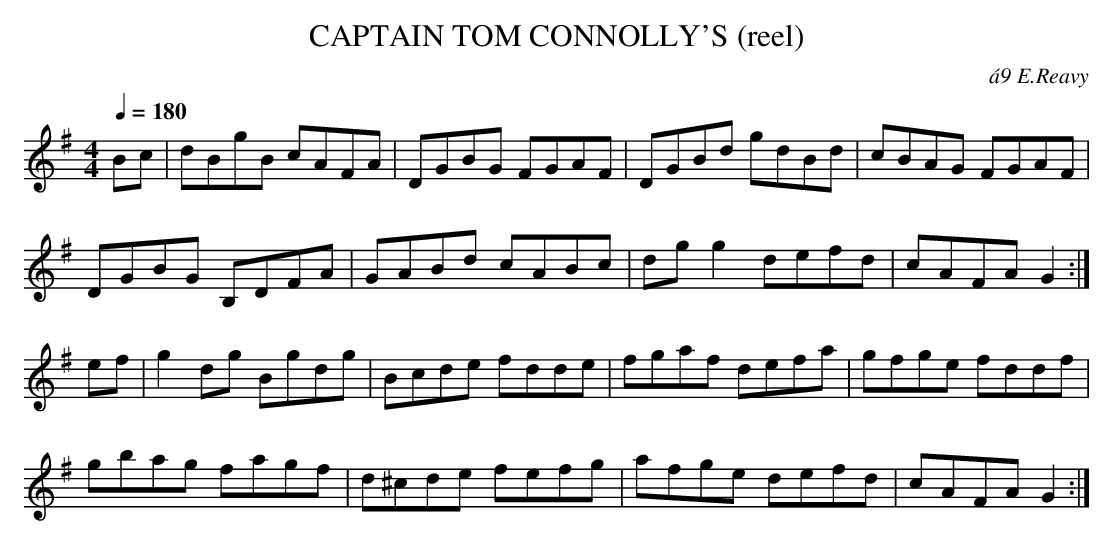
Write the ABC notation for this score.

X:1
T:CAPTAIN TOM CONNOLLY'S (reel)
C:\'a9 E.Reavy
Y:"allegro moderato"
Q:1/4=180
M:4/4
L:1/8
K:G
Bc|dBgB cAFA|DGBG FGAF|DGBd gdBd|cBAG FGAF|
DGBG B,DFA|GABd cABc|dgg2 defd|cAFA G2:|
ef|g2dg Bgdg|Bcde fdde|fgaf defa|gfge fddf|
gbag fagf|d^cde fefg|afge defd|cAFA G2:|
